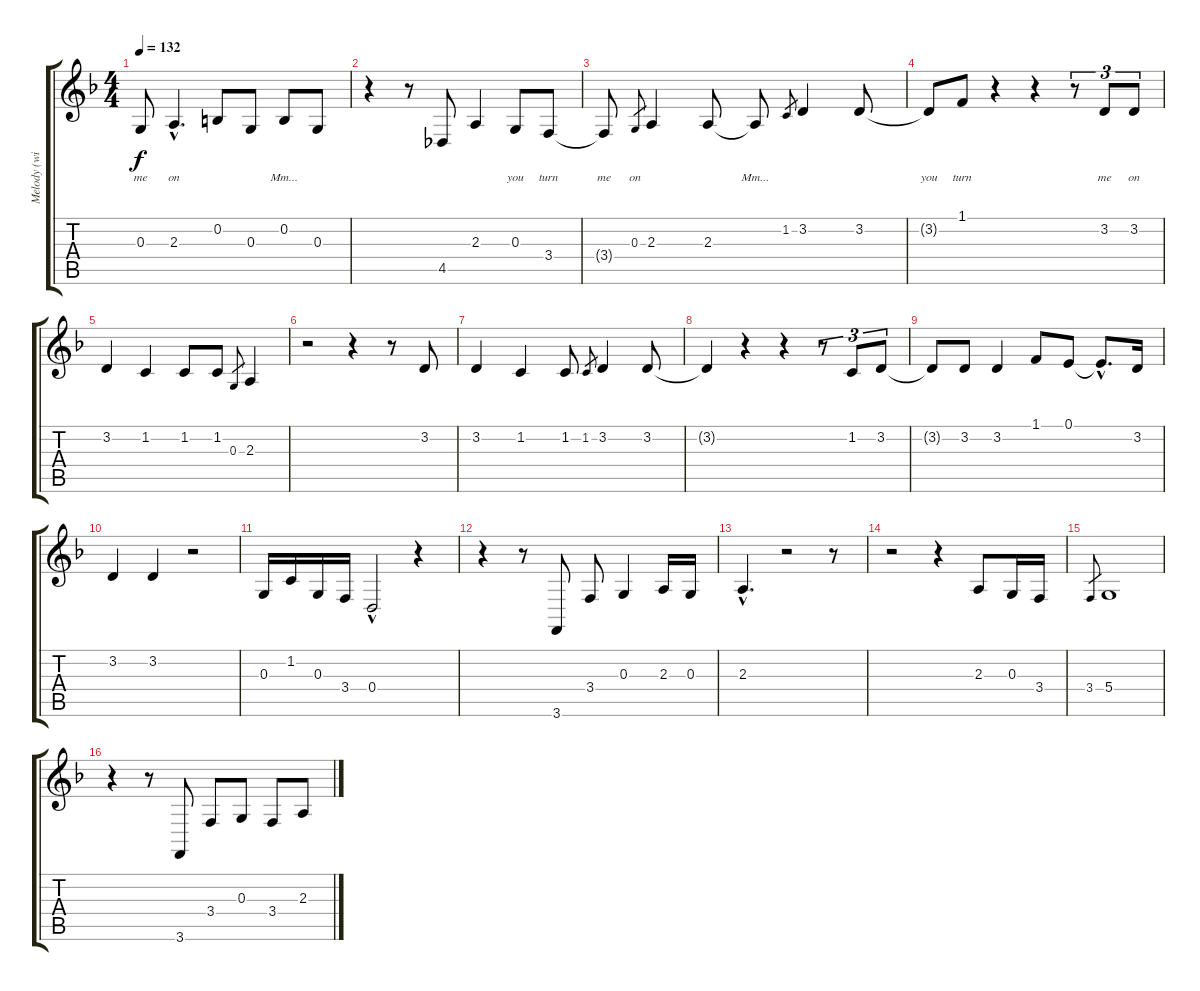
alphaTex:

\track ("Melody (with lyrics)" "Melody (wi") {instrument viola}
\staff {score tabs}
\tuning (E4 B3 G3 D3 A2 D2) {hide}
\ts (4 4)
\tempo 132
\clef g2
\ks f
0.3.8{lyrics (0 "me") lyrics (1 "") lyrics (2 "") lyrics (3 "") lyrics (4 "") dy f} 2.3{hac}.4{d lyrics (0 "on") lyrics (1 "") lyrics (2 "") lyrics (3 "") lyrics (4 "")} 0.2.8{lyrics (0 "") lyrics (1 "") lyrics (2 "") lyrics (3 "") lyrics (4 "")} 0.3.8{lyrics (0 "") lyrics (1 "") lyrics (2 "") lyrics (3 "") lyrics (4 "")} 0.2.8{lyrics (0 "Mm...") lyrics (1 "") lyrics (2 "") lyrics (3 "") lyrics (4 "")} 0.3.8{lyrics (0 "") lyrics (1 "") lyrics (2 "") lyrics (3 "") lyrics (4 "")} |
r.4 r.8 4.5.8{lyrics (0 "") lyrics (1 "") lyrics (2 "") lyrics (3 "") lyrics (4 "")} 2.3.4{lyrics (0 "") lyrics (1 "") lyrics (2 "") lyrics (3 "") lyrics (4 "")} 0.3.8{lyrics (0 "you") lyrics (1 "") lyrics (2 "") lyrics (3 "") lyrics (4 "")} 3.4.8{lyrics (0 "turn") lyrics (1 "") lyrics (2 "") lyrics (3 "") lyrics (4 "")} |
3.4{t}.8{lyrics (0 "me") lyrics (1 "") lyrics (2 "") lyrics (3 "") lyrics (4 "")} 0.3.8{lyrics (0 "on") lyrics (1 "") lyrics (2 "") lyrics (3 "") lyrics (4 "") gr} 2.3.4{lyrics (0 "") lyrics (1 "") lyrics (2 "") lyrics (3 "") lyrics (4 "")} 2.3.8{lyrics (0 "") lyrics (1 "") lyrics (2 "") lyrics (3 "") lyrics (4 "")} 2.3{t}.8{lyrics (0 "Mm...") lyrics (1 "") lyrics (2 "") lyrics (3 "") lyrics (4 "")} 1.2.8{lyrics (0 "") lyrics (1 "") lyrics (2 "") lyrics (3 "") lyrics (4 "") gr} 3.2.4{lyrics (0 "") lyrics (1 "") lyrics (2 "") lyrics (3 "") lyrics (4 "")} 3.2.8{lyrics (0 "") lyrics (1 "") lyrics (2 "") lyrics (3 "") lyrics (4 "")} |
3.2{t}.8{lyrics (0 "you") lyrics (1 "") lyrics (2 "") lyrics (3 "") lyrics (4 "")} 1.1.8{lyrics (0 "turn") lyrics (1 "") lyrics (2 "") lyrics (3 "") lyrics (4 "")} r.4 r.4 r.8{tu (3 2)} 3.2.8{tu (3 2) lyrics (0 "me") lyrics (1 "") lyrics (2 "") lyrics (3 "") lyrics (4 "")} 3.2.8{tu (3 2) lyrics (0 "on") lyrics (1 "") lyrics (2 "") lyrics (3 "") lyrics (4 "")} |
3.2.4{lyrics (0 "") lyrics (1 "") lyrics (2 "") lyrics (3 "") lyrics (4 "")} 1.2.4{lyrics (0 "") lyrics (1 "") lyrics (2 "") lyrics (3 "") lyrics (4 "")} 1.2.8{lyrics (0 "") lyrics (1 "") lyrics (2 "") lyrics (3 "") lyrics (4 "")} 1.2.8{lyrics (0 "") lyrics (1 "") lyrics (2 "") lyrics (3 "") lyrics (4 "")} 0.3.8{lyrics (0 "") lyrics (1 "") lyrics (2 "") lyrics (3 "") lyrics (4 "") gr} 2.3.4{lyrics (0 "") lyrics (1 "") lyrics (2 "") lyrics (3 "") lyrics (4 "")} |
r.2 r.4 r.8 3.2.8{lyrics (0 "") lyrics (1 "") lyrics (2 "") lyrics (3 "") lyrics (4 "")} |
3.2.4{lyrics (0 "") lyrics (1 "") lyrics (2 "") lyrics (3 "") lyrics (4 "")} 1.2.4{lyrics (0 "") lyrics (1 "") lyrics (2 "") lyrics (3 "") lyrics (4 "")} 1.2.8{lyrics (0 "") lyrics (1 "") lyrics (2 "") lyrics (3 "") lyrics (4 "")} 1.2.8{lyrics (0 "") lyrics (1 "") lyrics (2 "") lyrics (3 "") lyrics (4 "") gr} 3.2.4{lyrics (0 "") lyrics (1 "") lyrics (2 "") lyrics (3 "") lyrics (4 "")} 3.2.8{lyrics (0 "") lyrics (1 "") lyrics (2 "") lyrics (3 "") lyrics (4 "")} |
3.2{t}.4{lyrics (0 "") lyrics (1 "") lyrics (2 "") lyrics (3 "") lyrics (4 "")} r.4 r.4 r.8{tu (3 2)} 1.2.8{tu (3 2) lyrics (0 "") lyrics (1 "") lyrics (2 "") lyrics (3 "") lyrics (4 "")} 3.2.8{tu (3 2) lyrics (0 "") lyrics (1 "") lyrics (2 "") lyrics (3 "") lyrics (4 "")} |
3.2{t}.8{lyrics (0 "") lyrics (1 "") lyrics (2 "") lyrics (3 "") lyrics (4 "")} 3.2.8{lyrics (0 "") lyrics (1 "") lyrics (2 "") lyrics (3 "") lyrics (4 "")} 3.2.4 1.1.8 0.1.8 0.1{hac t}.8{d} 3.2.16 |
3.2.4 3.2.4 r.2 |
0.3.16 1.2.16 0.3.16 3.4.16 0.4{hac}.2 r.4 |
r.4 r.8 3.6.8 3.4.8 0.3.4 2.3.16 0.3.16 |
2.3{hac}.4{d} r.2 r.8 |
r.2 r.4 2.3.8 0.3.16 3.4.16 |
3.4.8{gr} 5.4.1 |
r.4 r.8 3.6.8 3.4.8 0.3.8 3.4.8 2.3.8
